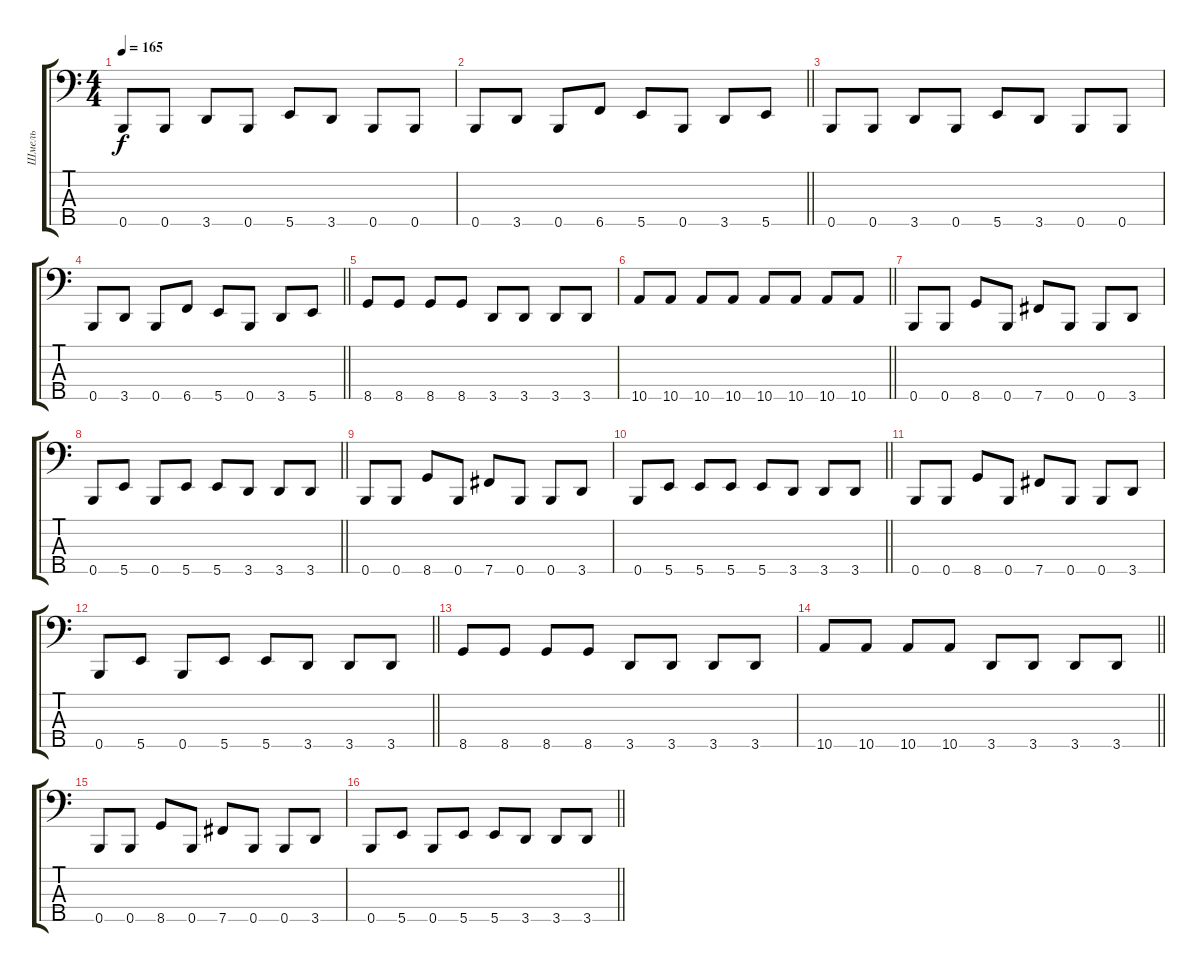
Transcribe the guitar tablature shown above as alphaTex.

\track ("Шмель" "Шмель") {instrument electricbassfinger}
\staff {score tabs}
\tuning (G2 D2 A1 E1 B0) {hide}
\ts (4 4)
\tempo 165
\clef f4
\ks c
0.5.8{dy f} 0.5.8 3.5.8 0.5.8 5.5.8 3.5.8 0.5.8 0.5.8 |
\barLineRight lightlight
0.5.8 3.5.8 0.5.8 6.5.8 5.5.8 0.5.8 3.5.8 5.5.8 |
0.5.8 0.5.8 3.5.8 0.5.8 5.5.8 3.5.8 0.5.8 0.5.8 |
\barLineRight lightlight
0.5.8 3.5.8 0.5.8 6.5.8 5.5.8 0.5.8 3.5.8 5.5.8 |
8.5.8 8.5.8 8.5.8 8.5.8 3.5.8 3.5.8 3.5.8 3.5.8 |
\barLineRight lightlight
10.5.8 10.5.8 10.5.8 10.5.8 10.5.8 10.5.8 10.5.8 10.5.8 |
0.5.8 0.5.8 8.5.8 0.5.8 7.5.8 0.5.8 0.5.8 3.5.8 |
\barLineRight lightlight
0.5.8 5.5.8 0.5.8 5.5.8 5.5.8 3.5.8 3.5.8 3.5.8 |
0.5.8 0.5.8 8.5.8 0.5.8 7.5.8 0.5.8 0.5.8 3.5.8 |
\barLineRight lightlight
0.5.8 5.5.8 5.5.8 5.5.8 5.5.8 3.5.8 3.5.8 3.5.8 |
0.5.8 0.5.8 8.5.8 0.5.8 7.5.8 0.5.8 0.5.8 3.5.8 |
\barLineRight lightlight
0.5.8 5.5.8 0.5.8 5.5.8 5.5.8 3.5.8 3.5.8 3.5.8 |
8.5.8 8.5.8 8.5.8 8.5.8 3.5.8 3.5.8 3.5.8 3.5.8 |
\barLineRight lightlight
10.5.8 10.5.8 10.5.8 10.5.8 3.5.8 3.5.8 3.5.8 3.5.8 |
0.5.8 0.5.8 8.5.8 0.5.8 7.5.8 0.5.8 0.5.8 3.5.8 |
\barLineRight lightlight
0.5.8 5.5.8 0.5.8 5.5.8 5.5.8 3.5.8 3.5.8 3.5.8
